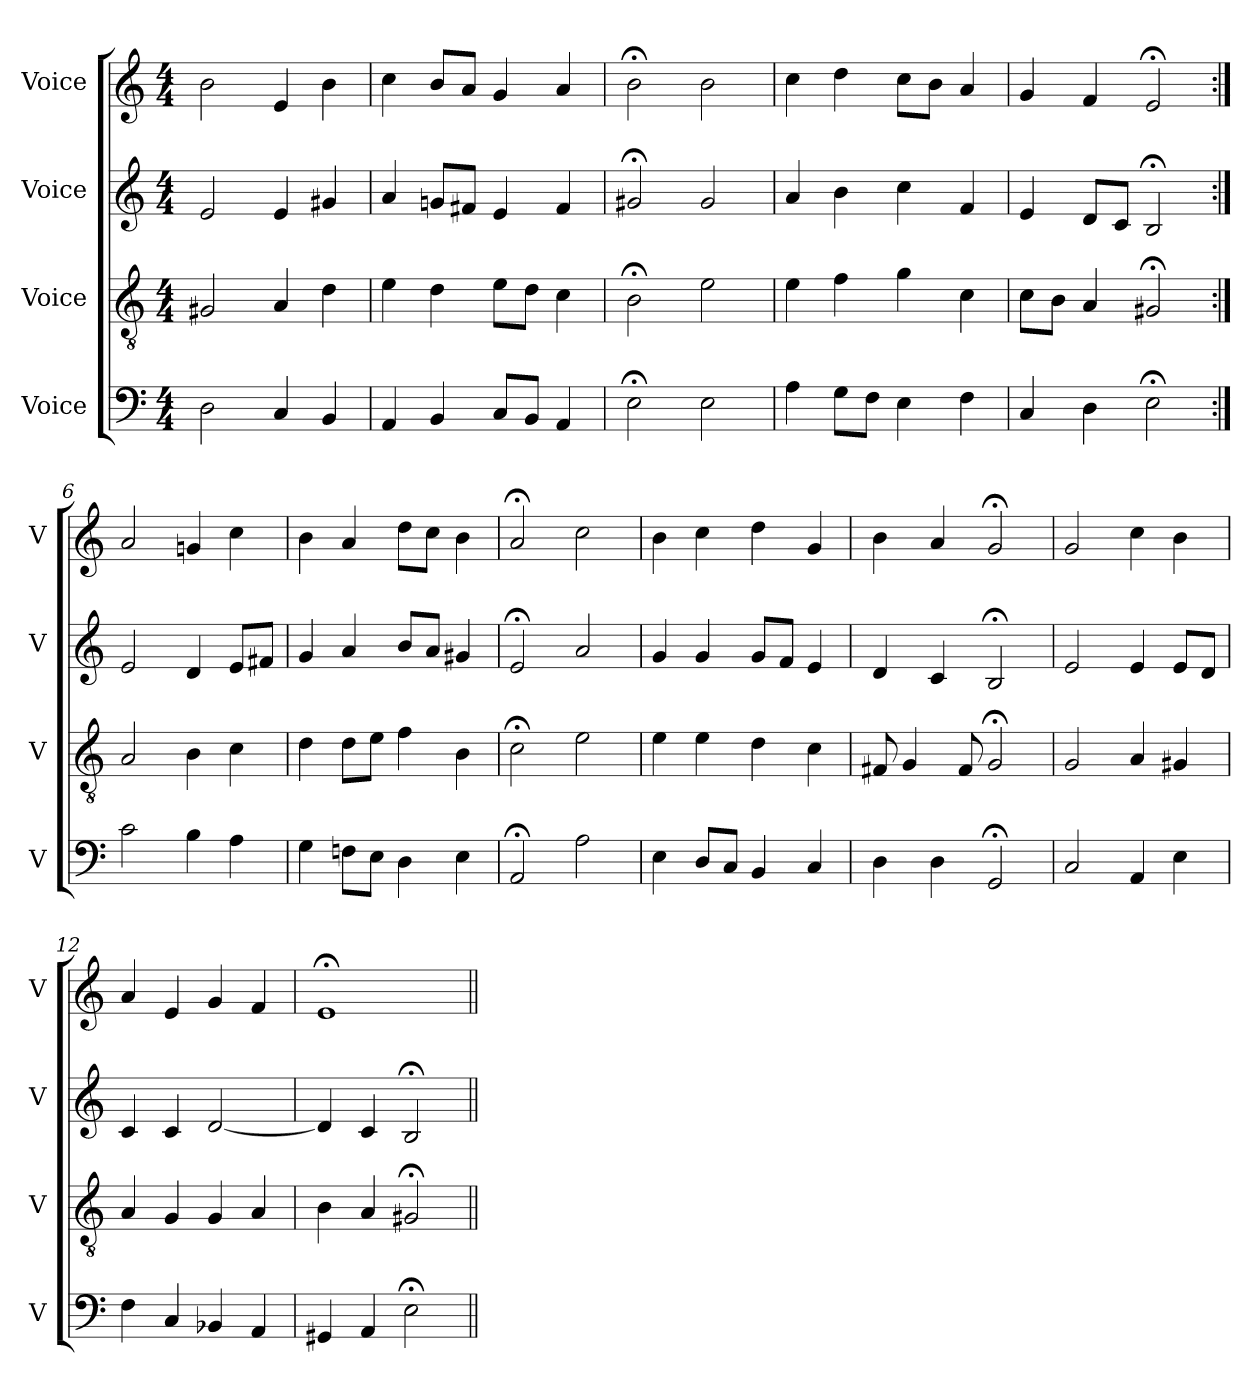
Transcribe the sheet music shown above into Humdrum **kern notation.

**kern	**kern	**kern	**kern
*part4	*part3	*part2	*part1
*staff4	*staff3	*staff2	*staff1
*I"Voice	*I"Voice	*I"Voice	*I"Voice
*I'V	*I'V	*I'V	*I'V
*clefF4	*clefGv2	*clefG2	*clefG2
*k[]	*k[]	*k[]	*k[]
*M4/4	*M4/4	*M4/4	*M4/4
=1	=1	=1	=1
2D\	2G#X/	2e/	2b\
4C/	4A/	4e/	4e/
4BB/	4d\	4g#X/	4b\
=2	=2	=2	=2
4AA/	4e\	4a/	4cc\
4BB/	4d\	8gn/L	8b/L
.	.	8f#X/J	8a/J
8C/L	8e\L	4e/	4g/
8BB/J	8d\J	.	.
4AA/	4c\	4f#/	4a/
=3	=3	=3	=3
2E;\	2B;\	2g#X;/	2b;\
2E\	2e\	2g#/	2b\
=4	=4	=4	=4
4A\	4e\	4a/	4cc\
8G\L	4f\	4b\	4dd\
8F\J	.	.	.
4E\	4g\	4cc\	8cc\L
.	.	.	8b\J
4F\	4c\	4f/	4a/
=5	=5	=5	=5
4C/	8c\L	4e/	4g/
.	8B\J	.	.
4D\	4A/	8d/L	4f/
.	.	8c/J	.
2E;\	2G#X;/	2B;/	2e;/
=6:|!	=6:|!	=6:|!	=6:|!
2c\	2A/	2e/	2a/
4B\	4B\	4d/	4gn/
4A\	4c\	8e/L	4cc\
.	.	8f#X/J	.
=7	=7	=7	=7
4G\	4d\	4g/	4b\
8Fn\L	8d\L	4a/	4a/
8E\J	8e\J	.	.
4D\	4f\	8b/L	8dd\L
.	.	8a/J	8cc\J
4E\	4B\	4g#X/	4b\
!!LO:LB:g=z
=8	=8	=8	=8
2AA;/	2c;\	2e;/	2a;/
2A\	2e\	2a/	2cc\
=9	=9	=9	=9
4E\	4e\	4g/	4b\
8D/L	4e\	4g/	4cc\
8C/J	.	.	.
4BB/	4d\	8g/L	4dd\
.	.	8f/J	.
4C/	4c\	4e/	4g/
=10	=10	=10	=10
4D\	8F#X/	4d/	4b\
.	4G/	.	.
4D\	.	4c/	4a/
.	8F#/	.	.
2GG;/	2G;/	2B;/	2g;/
=11	=11	=11	=11
2C/	2G/	2e/	2g/
4AA/	4A/	4e/	4cc\
4E\	4G#X/	8e/L	4b\
.	.	8d/J	.
=12	=12	=12	=12
4F\	4A/	4c/	4a/
4C/	4G/	4c/	4e/
4BB-X/	4G/	[2d/	4g/
4AA/	4A/	.	4f/
=13	=13	=13	=13
4GG#X/	4B\	4d/]	1e;
4AA/	4A/	4c/	.
2E;\	2G#X;/	2B;/	.
=||	=||	=||	=||
*-	*-	*-	*-
